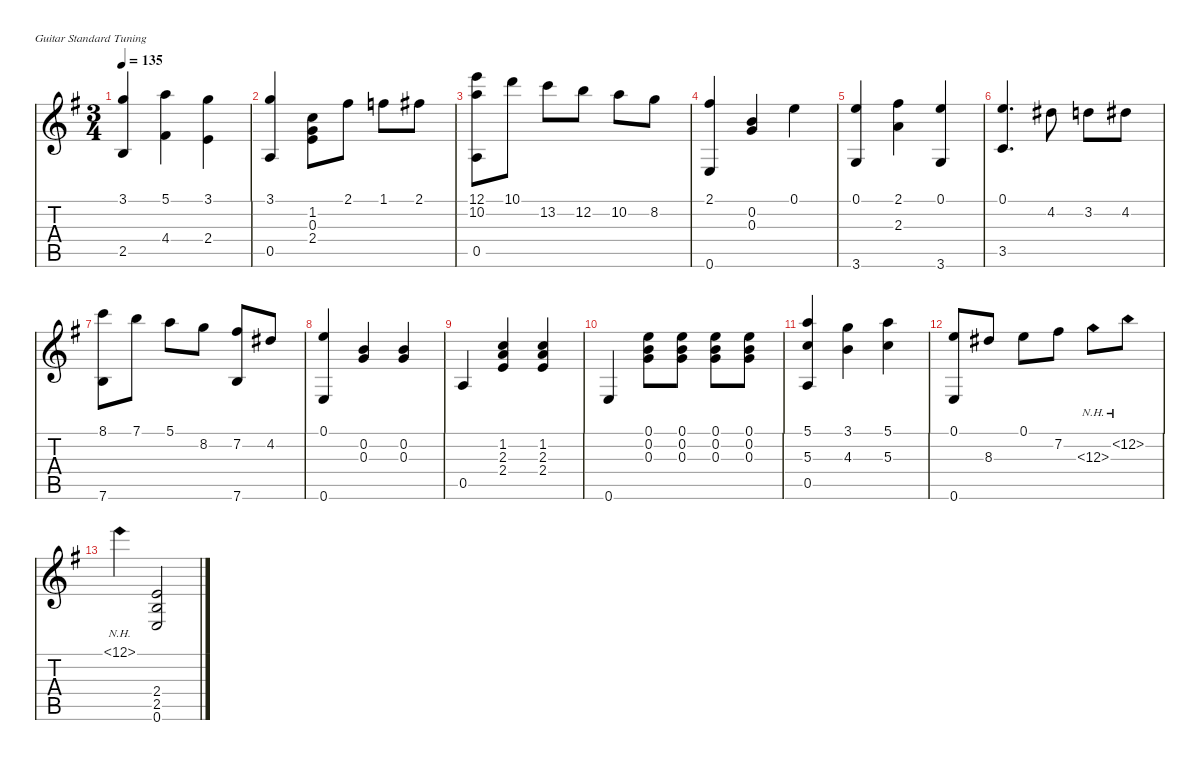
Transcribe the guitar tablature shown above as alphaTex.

\defaultSystemsLayout 4
\hideDynamics
\bracketExtendMode nobrackets
\singleTrackTrackNamePolicy hidden
\multiTrackTrackNamePolicy hidden
\firstSystemTrackNameOrientation horizontal
\otherSystemsTrackNameOrientation horizontal
\extendBarLines
\chordDiagramsInScore
\track ("Nylon Guitar" "n.guit.") {instrument acousticguitarnylon}
\staff {score tabs}
\tuning (E4 B3 G3 D3 A2 E2)
\ts (3 4)
\tempo 135
\clef g2
\ks eminor
(3.1{acc forcenatural} 2.5{acc forcenatural}).4{dy mf beam Up} (5.1{acc forcenatural} 4.4{acc #}).4{beam Down} (3.1{acc forcenatural} 2.4{acc forcenatural}).4{beam Down} |
(3.1{acc forcenatural} 0.5{acc forcenatural}).4{beam Up} (1.2{acc forcenatural} 0.3{acc forcenatural} 2.4{acc forcenatural}).8{beam Down} 2.1{acc #}.8{beam Down} 1.1{acc forcenatural}.8{beam Down} 2.1{acc #}.8{beam Down} |
(12.1{acc forcenatural} 0.5{acc forcenatural} 10.2{acc forcenatural}).8{beam Down} 10.1{acc forcenatural}.8{beam Down} 13.2{acc forcenatural}.8{beam Down} 12.2{acc forcenatural}.8{beam Down} 10.2{acc forcenatural}.8{beam Down} 8.2{acc forcenatural}.8{beam Down} |
\scale
1.18511 (2.1{acc #} 0.6{acc forcenatural}).4{beam Up} (0.2{acc forcenatural} 0.3{acc forcenatural}).4{beam Up} 0.1{acc forcenatural}.4{beam Down} |
\scale
0.919697 (3.6{acc forcenatural} 0.1{acc forcenatural}).4{beam Up} (2.1{acc #} 2.3{acc forcenatural}).4{beam Down} (0.1{acc forcenatural} 3.6{acc forcenatural}).4{beam Up} |
\scale
1.01963 (0.1{acc forcenatural} 3.5{acc forcenatural}).4{d beam Up} 4.2{acc #}.8{beam Down} 3.2{acc forcenatural}.8{beam Down} 4.2{acc #}.8{beam Down} |
\scale
1.18169 (7.6{acc forcenatural} 8.1{acc forcenatural}).8{beam Down} 7.1{acc forcenatural}.8{beam Down} 5.1{acc forcenatural}.8{beam Down} 8.2{acc forcenatural}.8{beam Down} (7.2{acc #} 7.6{acc forcenatural}).8{beam Up} 4.2{acc #}.8{beam Up} |
(0.1{acc forcenatural} 0.6{acc forcenatural}).4{beam Up} (0.2{acc forcenatural} 0.3{acc forcenatural}).4{beam Up} (0.2{acc forcenatural} 0.3{acc forcenatural}).4{beam Up} |
\scale
1.08863 0.5{acc forcenatural}.4{beam Up} (1.2{acc forcenatural} 2.3{acc forcenatural} 2.4{acc forcenatural}).4{beam Up} (1.2{acc forcenatural} 2.3{acc forcenatural} 2.4{acc forcenatural}).4{beam Up} |
\scale
0.860305 0.6{acc forcenatural}.4{beam Up} (0.2{acc forcenatural} 0.3{acc forcenatural} 0.1{acc forcenatural}).8{beam Down} (0.1{acc forcenatural} 0.2{acc forcenatural} 0.3{acc forcenatural}).8{beam Down} (0.1{acc forcenatural} 0.2{acc forcenatural} 0.3{acc forcenatural}).8{beam Down} (0.1{acc forcenatural} 0.2{acc forcenatural} 0.3{acc forcenatural}).8{beam Down} |
\scale
0.965769 (5.1{acc forcenatural} 5.3{acc forcenatural} 0.5{acc forcenatural}).4{beam Up} (3.1{acc forcenatural} 4.3{acc forcenatural}).4{beam Down} (5.1{acc forcenatural} 5.3{acc forcenatural}).4{beam Down} |
\scale
1.24559 (0.1{acc forcenatural} 0.6{acc forcenatural}).8{beam Up} 8.3{acc #}.8{beam Up} 0.1{acc forcenatural}.8{beam Down} 7.2{acc #}.8{beam Down} 12.3{nh acc forcenatural}.8{beam Down} 12.2{nh acc forcenatural}.8{beam Down} |
\scale
0.839708 12.1{nh acc forcenatural}.4{beam Down} (2.4{acc forcenatural} 2.5{acc forcenatural} 0.6{acc forcenatural}).2{beam Up}
